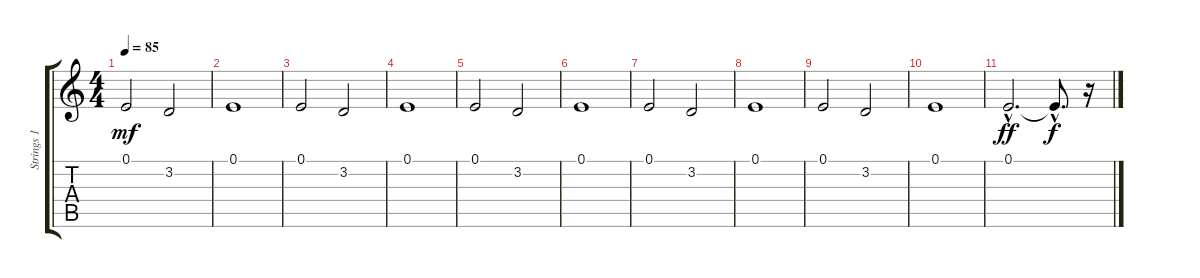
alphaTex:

\track ("Strings 1" "Strings 1") {instrument tremolostrings}
\staff {score tabs}
\tuning (E4 B3 G3 D3 A2 E2) {hide}
\ts (4 4)
\tempo 85
\clef g2
\ks c
0.1.2{dy mf} 3.2.2 |
0.1.1 |
0.1.2 3.2.2 |
0.1.1 |
0.1.2 3.2.2 |
0.1.1 |
0.1.2 3.2.2 |
0.1.1 |
0.1.2 3.2.2 |
0.1.1 |
0.1{hac}.2{d dy ff} 0.1{hac t}.8{d dy f} r.16
